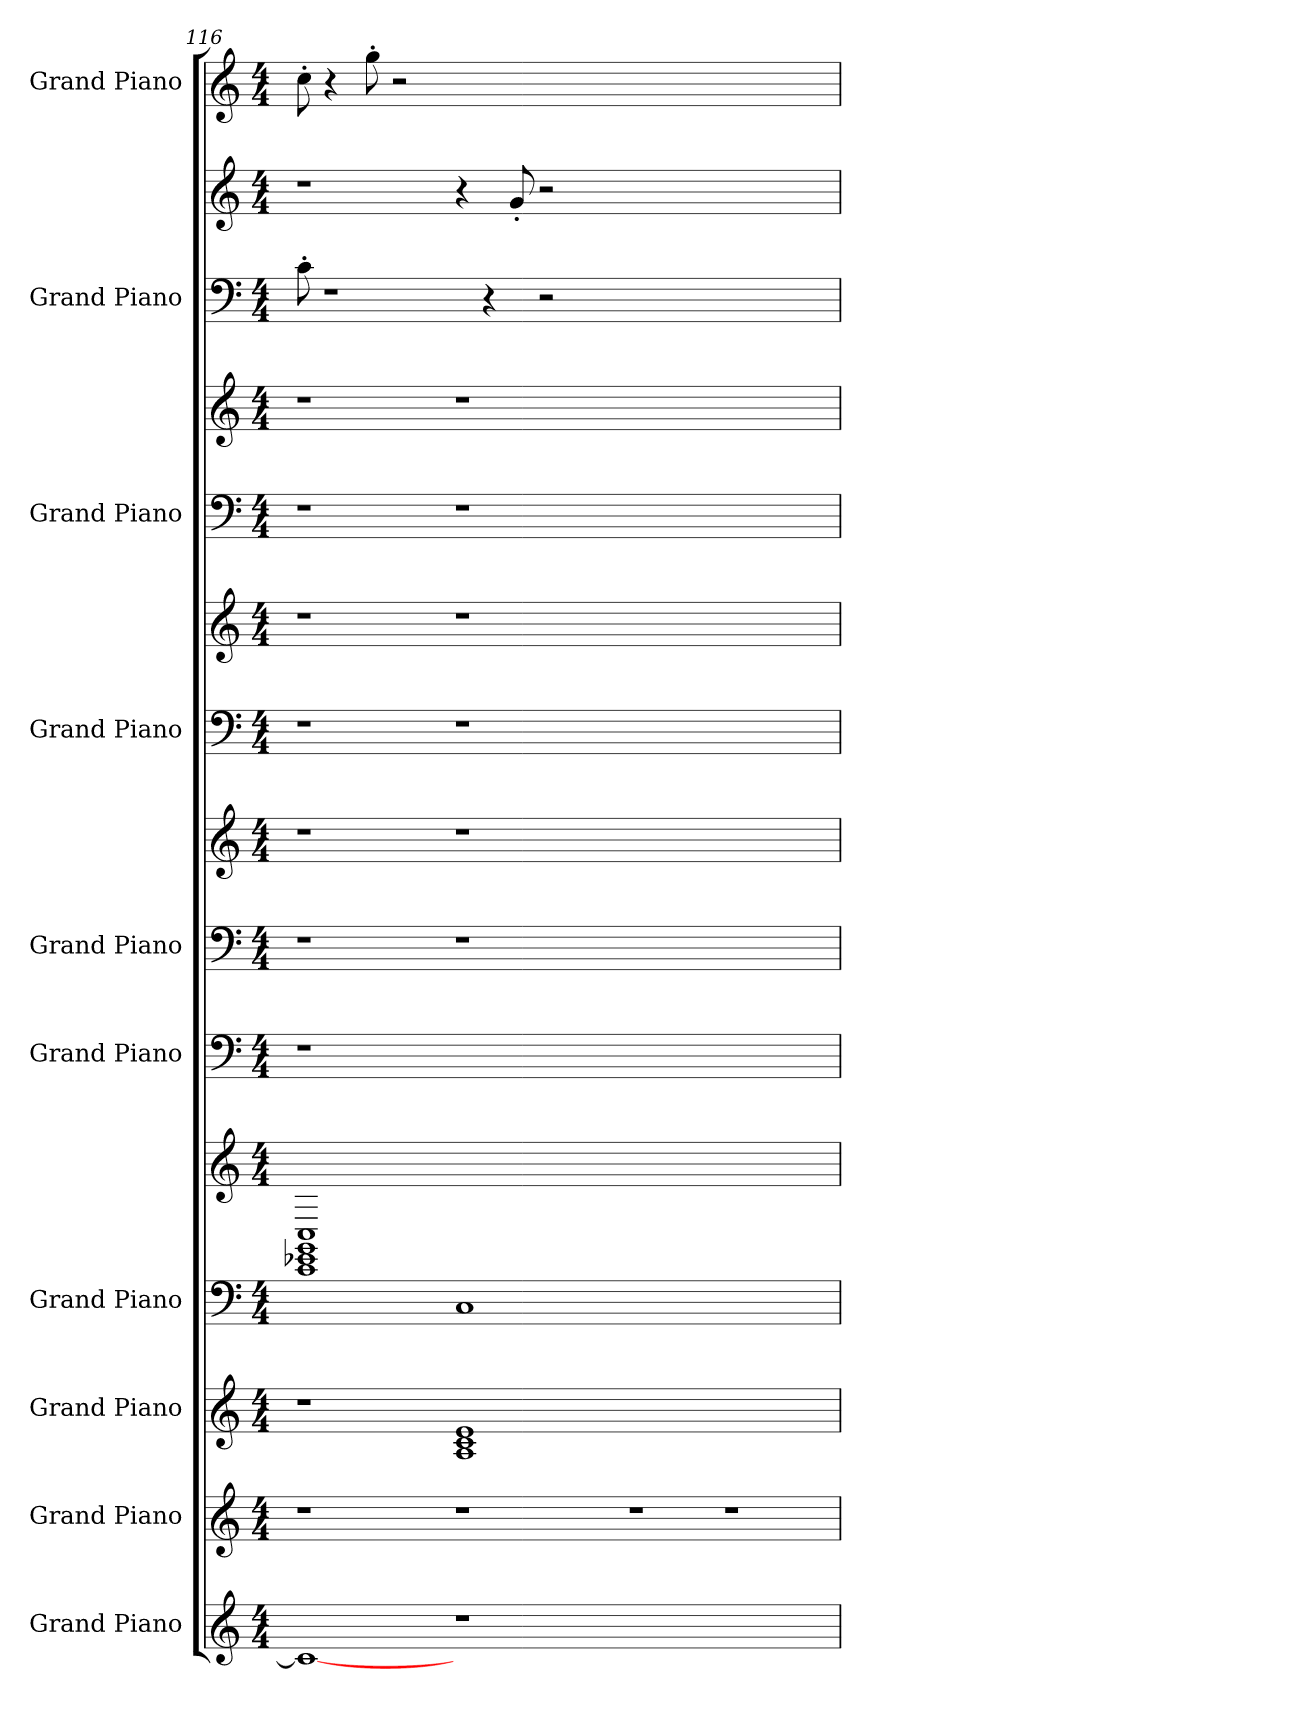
**kern	**kern	**kern	**kern	**kern	**kern	**kern	**kern	**kern	**kern	**kern	**kern	**kern	**kern	**kern
*part10	*part9	*part8	*part7	*part7	*part6	*part5	*part5	*part4	*part4	*part3	*part3	*part2	*part2	*part1
*staff15	*staff14	*staff13	*staff12	*staff11	*staff10	*staff9	*staff8	*staff7	*staff6	*staff5	*staff4	*staff3	*staff2	*staff1
*I"Grand Piano	*I"Grand Piano	*I"Grand Piano	*I"Grand Piano	*	*I"Grand Piano	*I"Grand Piano	*	*I"Grand Piano	*	*I"Grand Piano	*	*I"Grand Piano	*	*I"Grand Piano
*clefG2	*clefG2	*clefG2	*clefF4	*clefG2	*clefF4	*clefF4	*clefG2	*clefF4	*clefG2	*clefF4	*clefG2	*clefF4	*clefG2	*clefG2
*k[]	*k[]	*k[]	*k[]	*k[]	*k[]	*k[]	*k[]	*k[]	*k[]	*k[]	*k[]	*k[]	*k[]	*k[]
*C:	*C:	*C:	*C:	*C:	*C:	*C:	*C:	*C:	*C:	*C:	*C:	*C:	*C:	*C:
*M4/4	*M4/4	*M4/4	*M4/4	*M4/4	*M4/4	*M4/4	*M4/4	*M4/4	*M4/4	*M4/4	*M4/4	*M4/4	*M4/4	*M4/4
=116	=116	=116	=116	=116	=116	=116	=116	=116	=116	=116	=116	=116	=116	=116
1c_	1r	1r	1c 1e-X 1g	1C	1r	1r	1r	1r	1r	1r	1r	8c'	1r	8cc'
.	.	.	.	.	.	.	.	.	.	.	.	1r	.	4r
.	.	.	.	.	.	.	.	.	.	.	.	.	.	8gg'
.	.	.	.	.	.	.	.	.	.	.	.	.	.	2r
1r	1r	1A 1c 1e	1C	0.ryy	0.ryy	1r	1r	1r	1r	1r	1r	.	4r	0.ryy
.	.	.	.	.	.	.	.	.	.	.	.	4r	.	.
.	.	.	.	.	.	.	.	.	.	.	.	.	8g'	.
.	.	.	.	.	.	.	.	.	.	.	.	2r	2r	.
.	.	.	.	.	.	.	.	.	.	.	.	0ryy	0ryy	.
0ryy	1r	0ryy	0ryy	.	.	0ryy	0ryy	0ryy	0ryy	0ryy	0ryy	.	.	.
.	1r	.	.	.	.	.	.	.	.	.	.	.	.	.
.	.	.	.	.	.	.	.	.	.	.	.	8ryy	8ryy	.
=	=	=	=	=	=	=	=	=	=	=	=	=	=	=
*-	*-	*-	*-	*-	*-	*-	*-	*-	*-	*-	*-	*-	*-	*-
